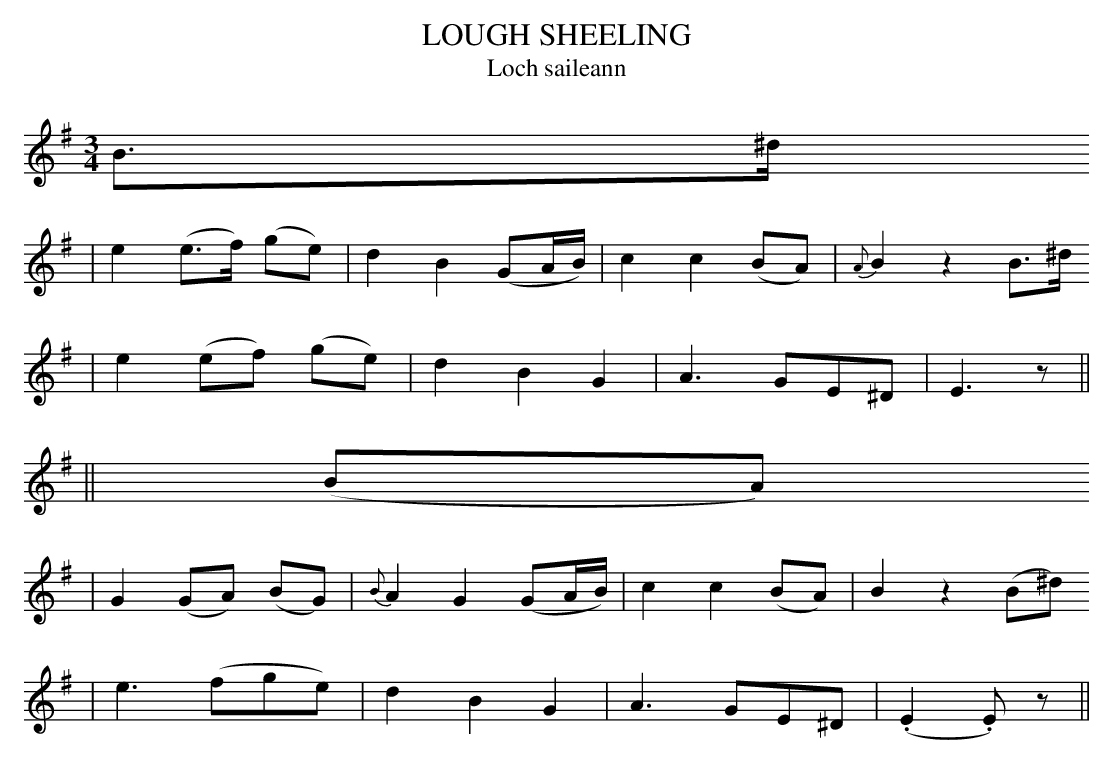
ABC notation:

X:1
T: LOUGH SHEELING
T: Loch saileann
M: 3/4
L: 1/8
K: Em
B>^d
| e2 (e>f) (ge) | d2 B2 (GA/B/) | c2 c2 (BA) | {A}B2 z2 B>^d
| e2 (ef) (ge) | d2 B2 G2 | A3 GE^D | E3 z||
|| (BA)
| G2 (GA) (BG) | {B}A2 G2 (GA/B/) | c2 c2 (BA) | B2 z2 (B^d)
| e3 (fge) | d2 B2 G2 | A3 GE^D | (.E2 .E)z ||
